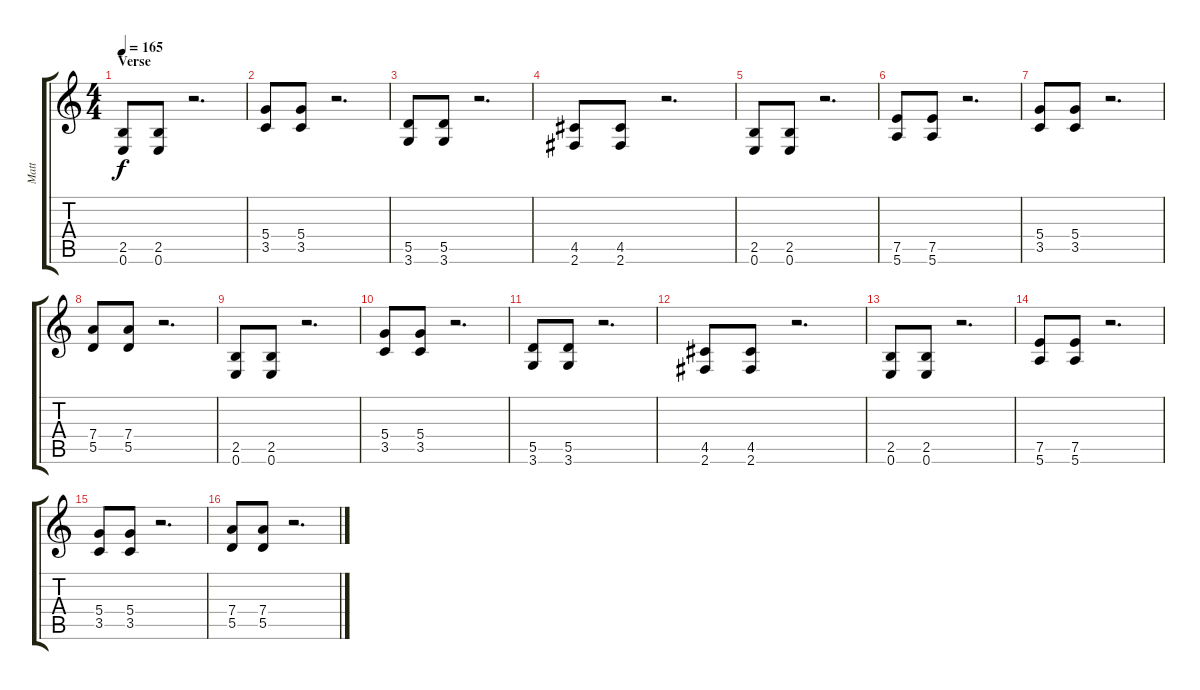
\track ("Matt" "Matt") {instrument acousticguitarsteel}
\staff {score tabs}
\tuning (E4 B3 G3 D3 A2 E2) {hide}
\ts (4 4)
\section ("" "Verse")
\tempo 165
\clef g2
\ks c
(2.5 0.6).8{dy f instrument distortionguitar} (2.5 0.6).8 r.2{d} |
(5.4 3.5).8 (5.4 3.5).8 r.2{d} |
(5.5 3.6).8 (5.5 3.6).8 r.2{d} |
(4.5 2.6).8 (4.5 2.6).8 r.2{d} |
(2.5 0.6).8 (2.5 0.6).8 r.2{d} |
(7.5 5.6).8 (7.5 5.6).8 r.2{d} |
(5.4 3.5).8 (5.4 3.5).8 r.2{d} |
(7.4 5.5).8 (7.4 5.5).8 r.2{d} |
(2.5 0.6).8{instrument distortionguitar} (2.5 0.6).8 r.2{d} |
(5.4 3.5).8 (5.4 3.5).8 r.2{d} |
(5.5 3.6).8 (5.5 3.6).8 r.2{d} |
(4.5 2.6).8 (4.5 2.6).8 r.2{d} |
(2.5 0.6).8 (2.5 0.6).8 r.2{d} |
(7.5 5.6).8 (7.5 5.6).8 r.2{d} |
(5.4 3.5).8 (5.4 3.5).8 r.2{d} |
(7.4 5.5).8 (7.4 5.5).8 r.2{d}
